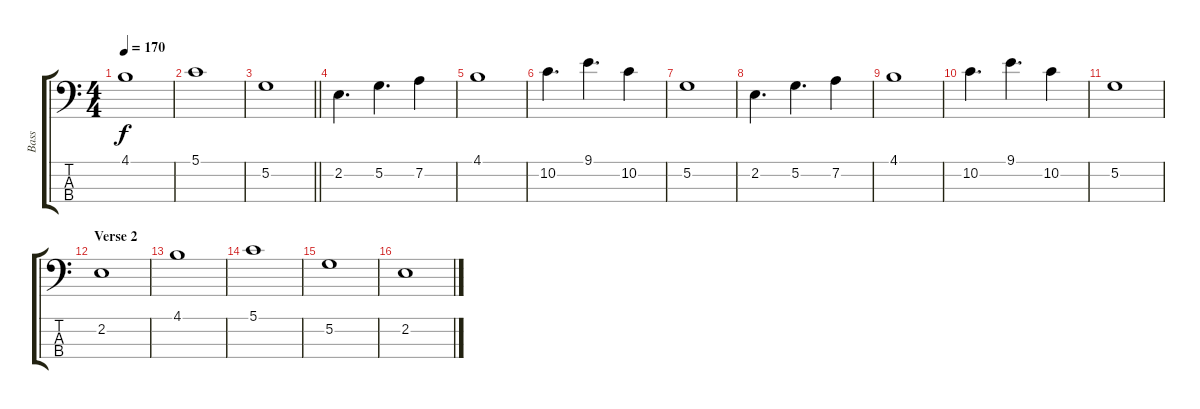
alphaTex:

\track ("Bass" "Bass") {instrument electricbassfinger}
\staff {score tabs}
\tuning (G2 D2 A1 E1) {hide}
\ts (4 4)
\tempo 170
\clef f4
\ks c
4.1.1{dy f} |
5.1.1 |
\barLineRight lightlight
5.2.1 |
2.2.4{d} 5.2.4{d} 7.2.4 |
4.1.1 |
10.2.4{d} 9.1.4{d} 10.2.4 |
5.2.1 |
2.2.4{d} 5.2.4{d} 7.2.4 |
4.1.1 |
10.2.4{d} 9.1.4{d} 10.2.4 |
5.2.1 |
\section ("" "Verse 2")
2.2.1 |
4.1.1 |
5.1.1 |
5.2.1 |
2.2.1
